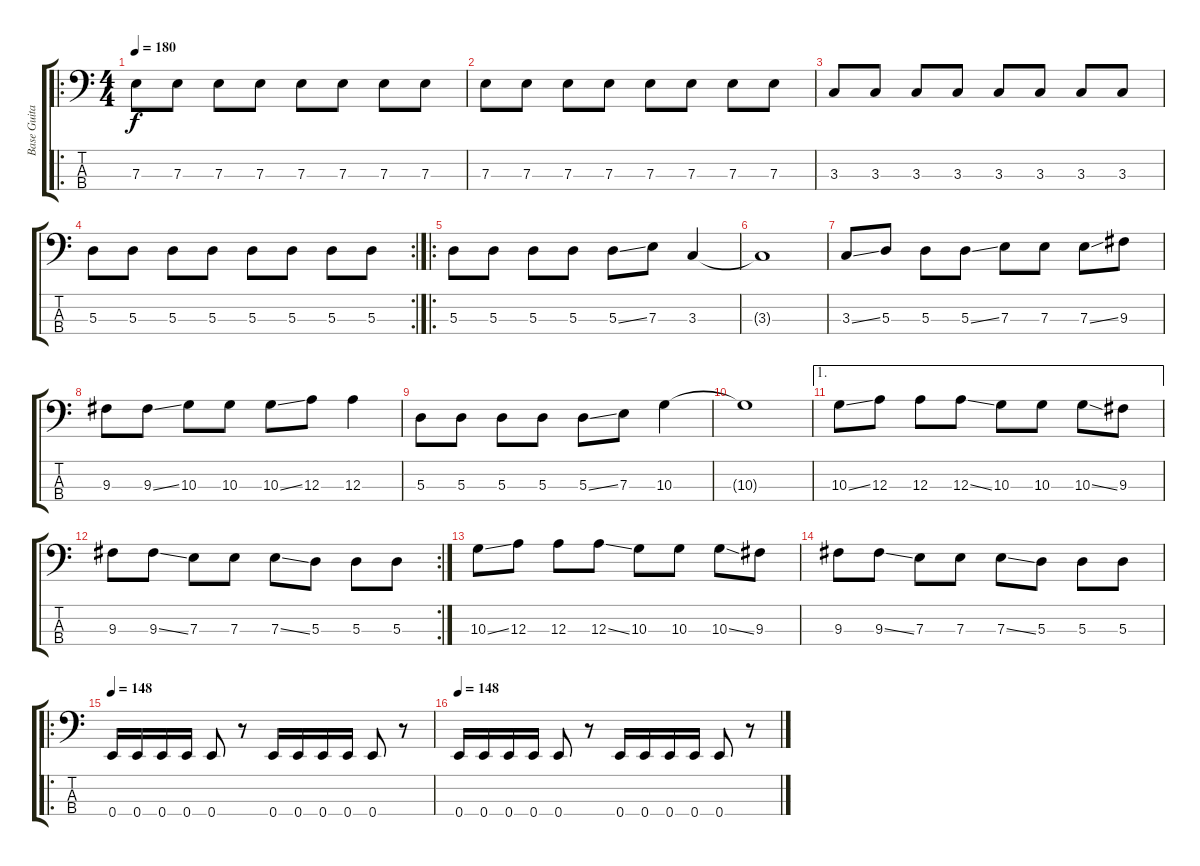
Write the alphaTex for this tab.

\track ("Base Guitar" "Base Guita") {instrument electricbassfinger}
\staff {score tabs}
\tuning (G2 D2 A1 E1) {hide}
\ro
\ts (4 4)
\tempo 180
\clef f4
\ks c
7.3.8{dy f} 7.3.8 7.3.8 7.3.8 7.3.8 7.3.8 7.3.8 7.3.8 |
7.3.8 7.3.8 7.3.8 7.3.8 7.3.8 7.3.8 7.3.8 7.3.8 |
3.3.8 3.3.8 3.3.8 3.3.8 3.3.8 3.3.8 3.3.8 3.3.8 |
\rc 2
5.3.8 5.3.8 5.3.8 5.3.8 5.3.8 5.3.8 5.3.8 5.3.8 |
\ro
5.3.8 5.3.8 5.3.8 5.3.8 5.3{ss}.8 7.3.8 3.3.4 |
3.3{t}.1 |
3.3{ss}.8 5.3.8 5.3.8 5.3{ss}.8 7.3.8 7.3.8 7.3{ss}.8 9.3.8 |
9.3.8 9.3{ss}.8 10.3.8 10.3.8 10.3{ss}.8 12.3.8 12.3.4 |
5.3.8 5.3.8 5.3.8 5.3.8 5.3{ss}.8 7.3.8 10.3.4 |
10.3{t}.1 |
\ae 1
10.3{ss}.8 12.3.8 12.3.8 12.3{ss}.8 10.3.8 10.3.8 10.3{ss}.8 9.3.8 |
\rc 2
9.3.8 9.3{ss}.8 7.3.8 7.3.8 7.3{ss}.8 5.3.8 5.3.8 5.3.8 |
10.3{ss}.8 12.3.8 12.3.8 12.3{ss}.8 10.3.8 10.3.8 10.3{ss}.8 9.3.8 |
9.3.8 9.3{ss}.8 7.3.8 7.3.8 7.3{ss}.8 5.3.8 5.3.8 5.3.8 |
\ro
\tempo 148
0.4.16 0.4.16 0.4.16 0.4.16 0.4.8 r.8 0.4.16 0.4.16 0.4.16 0.4.16 0.4.8 r.8 |
\tempo 148
0.4.16 0.4.16 0.4.16 0.4.16 0.4.8 r.8 0.4.16 0.4.16 0.4.16 0.4.16 0.4.8 r.8
